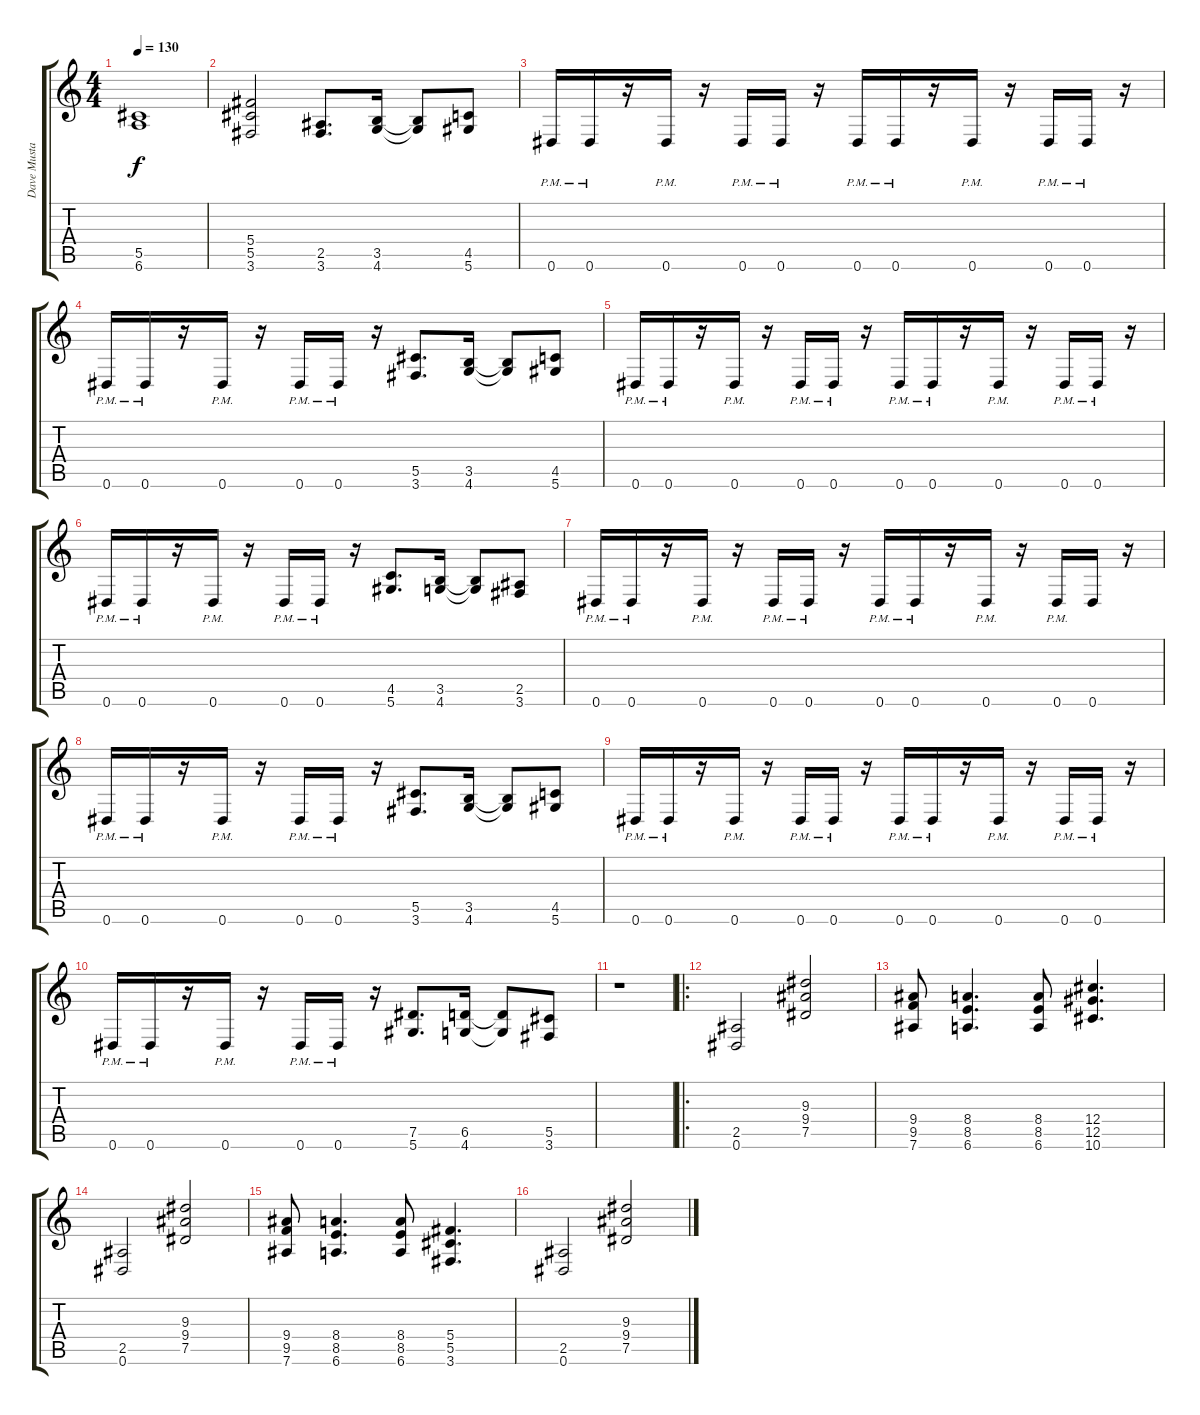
\track ("Dave Mustaine" "Dave Musta") {instrument distortionguitar}
\staff {score tabs}
\tuning (Eb4 Bb3 Gb3 Db3 Ab2 Eb2) {hide}
\ts (4 4)
\tempo 130
\clef g2
\ks c
(5.5 6.6).1{dy f} |
(5.4 5.5 3.6).2 (2.5 3.6).8{d} (3.5 4.6).16 (3.5{t} 4.6{t}).8 (4.5 5.6).8 |
0.6{pm}.16 0.6{pm}.16 r.16 0.6{pm}.16 r.16 0.6{pm}.16 0.6{pm}.16 r.16 0.6{pm}.16 0.6{pm}.16 r.16 0.6{pm}.16 r.16 0.6{pm}.16 0.6{pm}.16 r.16 |
0.6{pm}.16 0.6{pm}.16 r.16 0.6{pm}.16 r.16 0.6{pm}.16 0.6{pm}.16 r.16 (5.5 3.6).8{d} (3.5 4.6).16 (3.5{t} 4.6{t}).8 (4.5 5.6).8 |
0.6{pm}.16 0.6{pm}.16 r.16 0.6{pm}.16 r.16 0.6{pm}.16 0.6{pm}.16 r.16 0.6{pm}.16 0.6{pm}.16 r.16 0.6{pm}.16 r.16 0.6{pm}.16 0.6{pm}.16 r.16 |
0.6{pm}.16 0.6{pm}.16 r.16 0.6{pm}.16 r.16 0.6{pm}.16 0.6{pm}.16 r.16 (4.5 5.6).8{d} (3.5 4.6).16 (3.5{t} 4.6{t}).8 (2.5 3.6).8 |
0.6{pm}.16 0.6{pm}.16 r.16 0.6{pm}.16 r.16 0.6{pm}.16 0.6{pm}.16 r.16 0.6{pm}.16 0.6{pm}.16 r.16 0.6{pm}.16 r.16 0.6{pm}.16 0.6.16 r.16 |
0.6{pm}.16 0.6{pm}.16 r.16 0.6{pm}.16 r.16 0.6{pm}.16 0.6{pm}.16 r.16 (5.5 3.6).8{d} (3.5 4.6).16 (3.5{t} 4.6{t}).8 (4.5 5.6).8 |
0.6{pm}.16 0.6{pm}.16 r.16 0.6{pm}.16 r.16 0.6{pm}.16 0.6{pm}.16 r.16 0.6{pm}.16 0.6{pm}.16 r.16 0.6{pm}.16 r.16 0.6{pm}.16 0.6{pm}.16 r.16 |
0.6{pm}.16 0.6{pm}.16 r.16 0.6{pm}.16 r.16 0.6{pm}.16 0.6{pm}.16 r.16 (7.5 5.6).8{d} (6.5 4.6).16 (6.5{t} 4.6{t}).8 (5.5 3.6).8 |
r.1 |
\ro
(2.5 0.6).2 (9.3 9.4 7.5).2 |
(9.4 9.5 7.6).8 (8.4 8.5 6.6).4{d} (8.4 8.5 6.6).8 (12.4 12.5 10.6).4{d} |
(2.5 0.6).2 (9.3 9.4 7.5).2 |
(9.4 9.5 7.6).8 (8.4 8.5 6.6).4{d} (8.4 8.5 6.6).8 (5.4 5.5 3.6).4{d} |
(2.5 0.6).2 (9.3 9.4 7.5).2
